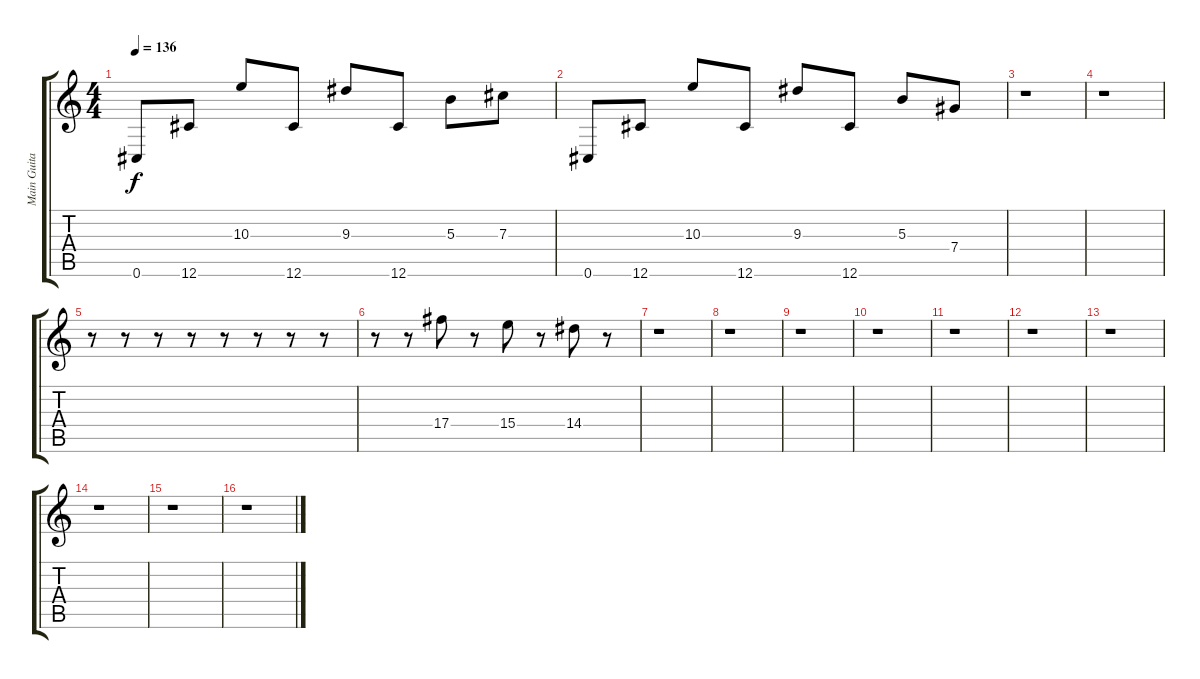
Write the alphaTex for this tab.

\track ("Main Guitar" "Main Guita") {instrument distortionguitar}
\staff {score tabs}
\tuning (Eb4 Bb3 Gb3 Db3 Ab2 Db2) {hide}
\ts (4 4)
\tempo 136
\clef g2
\ks c
0.6.8{dy f} 12.6.8 10.3.8 12.6.8 9.3.8 12.6.8 5.3.8 7.3.8 |
0.6.8 12.6.8 10.3.8 12.6.8 9.3.8 12.6.8 5.3.8 7.4.8 |
r.1 |
r.1 |
r.8 r.8 r.8 r.8 r.8 r.8 r.8 r.8 |
r.8 r.8 17.4.8 r.8 15.4.8 r.8 14.4.8 r.8 |
r.1 |
r.1 |
r.1 |
r.1 |
r.1 |
r.1 |
r.1 |
r.1 |
r.1 |
r.1
